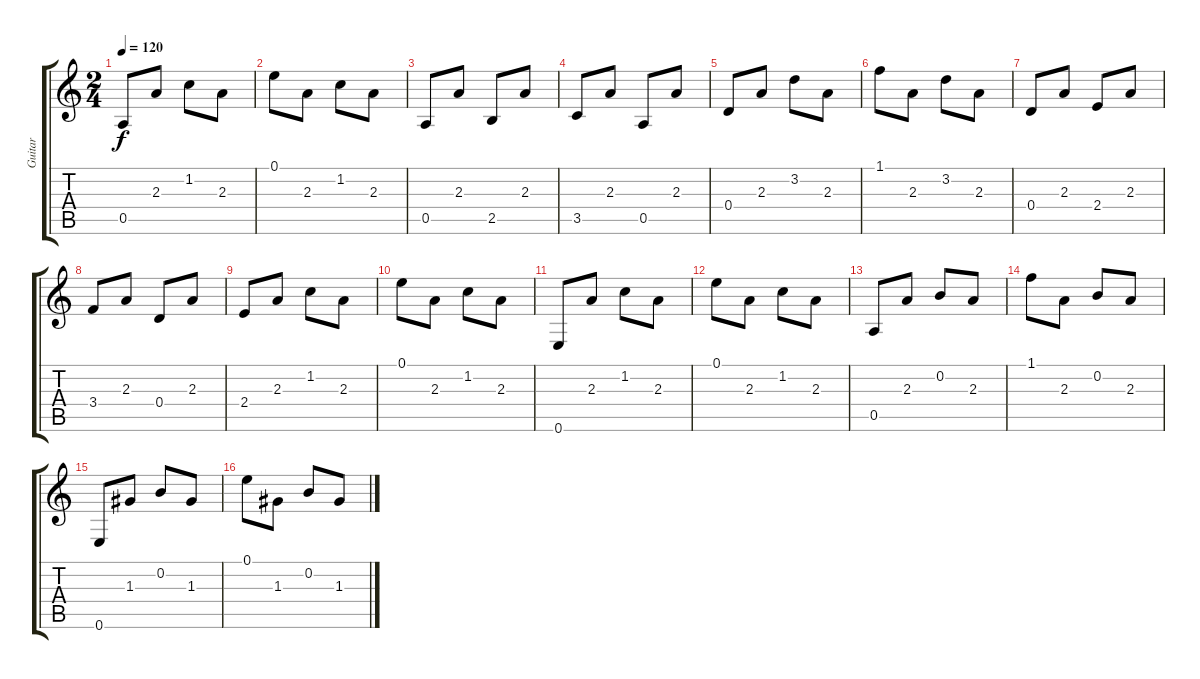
\track ("Guitar" "Guitar") {instrument acousticguitarnylon}
\staff {score tabs}
\tuning (E4 B3 G3 D3 A2 E2) {hide}
\ts (2 4)
\tempo 120
\clef g2
\ks c
0.5.8{dy f} 2.3.8 1.2.8 2.3.8 |
0.1.8 2.3.8 1.2.8 2.3.8 |
0.5.8 2.3.8 2.5.8 2.3.8 |
3.5.8 2.3.8 0.5.8 2.3.8 |
0.4.8 2.3.8 3.2.8 2.3.8 |
1.1.8 2.3.8 3.2.8 2.3.8 |
0.4.8 2.3.8 2.4.8 2.3.8 |
3.4.8 2.3.8 0.4.8 2.3.8 |
2.4.8 2.3.8 1.2.8 2.3.8 |
0.1.8 2.3.8 1.2.8 2.3.8 |
0.6.8 2.3.8 1.2.8 2.3.8 |
0.1.8 2.3.8 1.2.8 2.3.8 |
0.5.8 2.3.8 0.2.8 2.3.8 |
1.1.8 2.3.8 0.2.8 2.3.8 |
0.6.8 1.3.8 0.2.8 1.3.8 |
0.1.8 1.3.8 0.2.8 1.3.8
